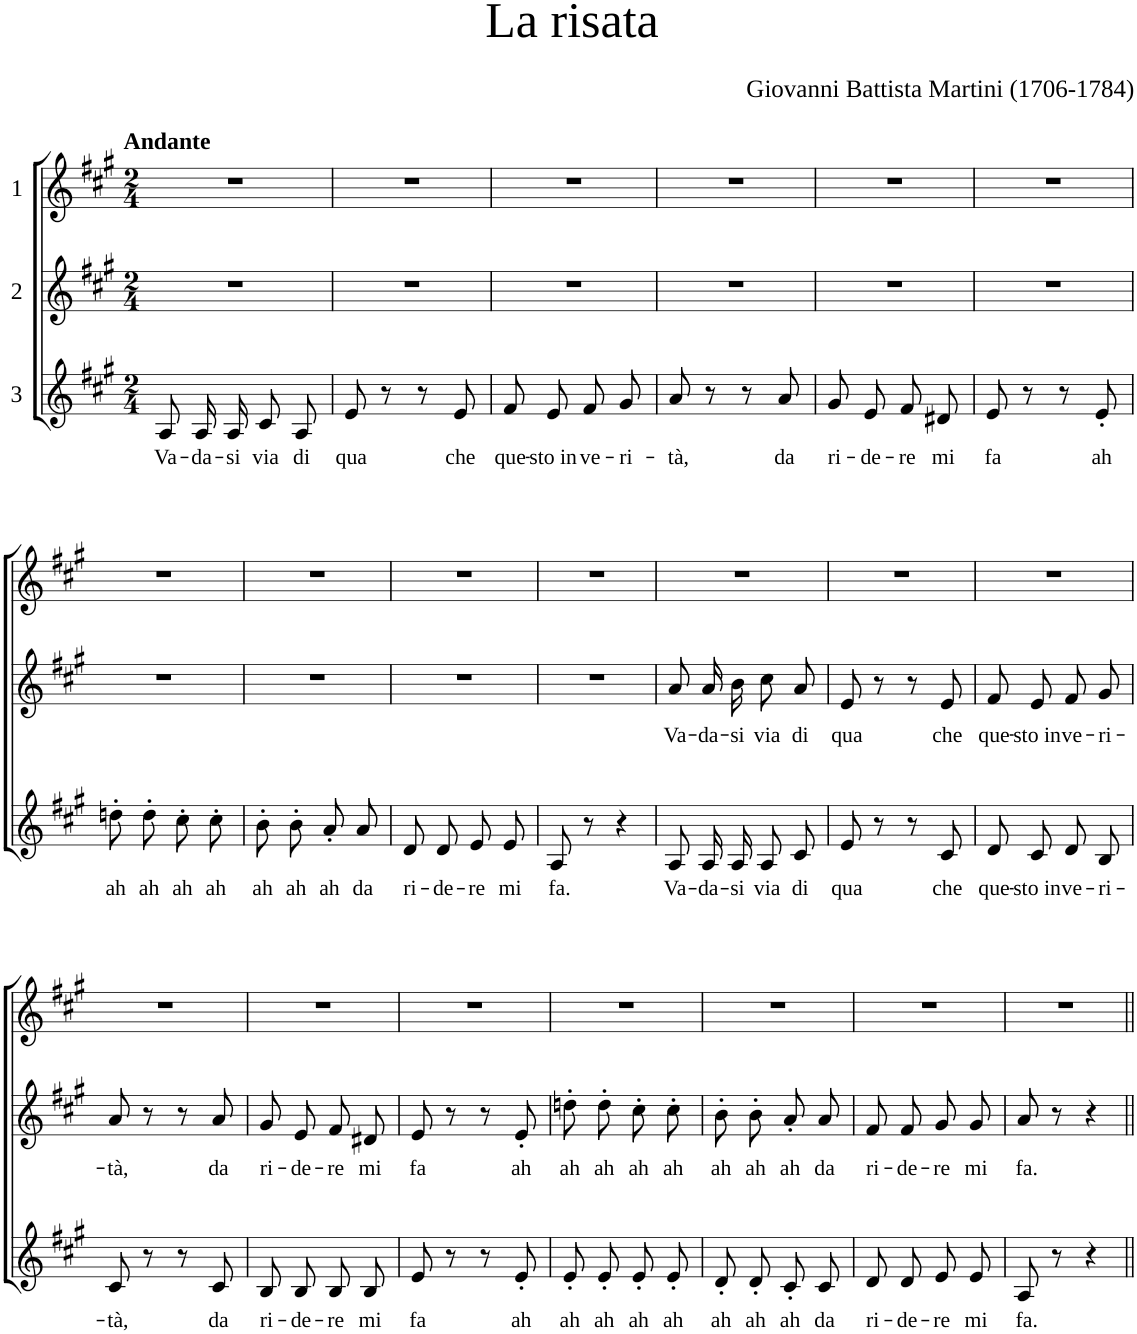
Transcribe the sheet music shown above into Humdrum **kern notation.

**kern	**text	**kern	**text	**kern
*part3	*part3	*part2	*part2	*part1
*staff3	*staff3	*staff2	*staff2	*staff1
*I"3	*	*I"2	*	*I"1
*clefG2	*	*clefG2	*	*clefG2
*k[f#c#g#]	*	*k[f#c#g#]	*	*k[f#c#g#]
*M2/4	*	*M2/4	*	*M2/4
=1	=1	=1	=1	=1
!	!	!	!	!LO:TX:a:B:t=Andante
!	!LO:LY:b	!	!	!
8A/L	Va-	2r	.	2r
!	!LO:LY:b	!	!	!
16A/L	-da-	.	.	.
!	!LO:LY:b	!	!	!
16A/JJ	-si	.	.	.
!	!LO:LY:b	!	!	!
8c#/L	via	.	.	.
!	!LO:LY:b	!	!	!
8A/J	di	.	.	.
=2	=2	=2	=2	=2
!	!LO:LY:b	!	!	!
8e/	qua	2r	.	2r
8r	.	.	.	.
8r	.	.	.	.
!	!LO:LY:b	!	!	!
8e/	che	.	.	.
=3	=3	=3	=3	=3
!	!LO:LY:b	!	!	!
8f#/L	que-	2r	.	2r
!	!LO:LY:b	!	!	!
8e/J	-sto in	.	.	.
!	!LO:LY:b	!	!	!
8f#/L	ve-	.	.	.
!	!LO:LY:b	!	!	!
8g#/J	-ri-	.	.	.
=4	=4	=4	=4	=4
!	!LO:LY:b	!	!	!
8a/	-tà,	2r	.	2r
8r	.	.	.	.
8r	.	.	.	.
!	!LO:LY:b	!	!	!
8a/	da	.	.	.
=5	=5	=5	=5	=5
!	!LO:LY:b	!	!	!
8g#/L	ri-	2r	.	2r
!	!LO:LY:b	!	!	!
8e/J	-de-	.	.	.
!	!LO:LY:b	!	!	!
8f#/L	-re	.	.	.
!	!LO:LY:b	!	!	!
8d#X/J	mi	.	.	.
=6	=6	=6	=6	=6
!	!LO:LY:b	!	!	!
8e/	fa	2r	.	2r
8r	.	.	.	.
8r	.	.	.	.
!	!LO:LY:b	!	!	!
8e'/	ah	.	.	.
!!LO:LB:g=z
=7	=7	=7	=7	=7
!	!LO:LY:b	!	!	!
8ddn'\L	ah	2r	.	2r
!	!LO:LY:b	!	!	!
8dd'\J	ah	.	.	.
!	!LO:LY:b	!	!	!
8cc#'\L	ah	.	.	.
!	!LO:LY:b	!	!	!
8cc#'\J	ah	.	.	.
=8	=8	=8	=8	=8
!	!LO:LY:b	!	!	!
8b'\L	ah	2r	.	2r
!	!LO:LY:b	!	!	!
8b'\J	ah	.	.	.
!	!LO:LY:b	!	!	!
8a'/L	ah	.	.	.
!	!LO:LY:b	!	!	!
8a/J	da	.	.	.
=9	=9	=9	=9	=9
!	!LO:LY:b	!	!	!
8d/L	ri-	2r	.	2r
!	!LO:LY:b	!	!	!
8d/J	-de-	.	.	.
!	!LO:LY:b	!	!	!
8e/L	-re	.	.	.
!	!LO:LY:b	!	!	!
8e/J	mi	.	.	.
=10	=10	=10	=10	=10
!	!LO:LY:b	!	!	!
8A/	fa.	2r	.	2r
8r	.	.	.	.
4r	.	.	.	.
=11	=11	=11	=11	=11
!	!LO:LY:b	!	!LO:LY:b	!
8A/L	Va-	8a/L	Va-	2r
!	!LO:LY:b	!	!LO:LY:b	!
16A/L	-da-	16a/L	-da-	.
!	!LO:LY:b	!	!LO:LY:b	!
16A/JJ	-si	16b/JJ	-si	.
!	!LO:LY:b	!	!LO:LY:b	!
8A/L	via	8cc#\L	via	.
!	!LO:LY:b	!	!LO:LY:b	!
8c#/J	di	8a\J	di	.
=12	=12	=12	=12	=12
!	!LO:LY:b	!	!LO:LY:b	!
8e/	qua	8e/	qua	2r
8r	.	8r	.	.
8r	.	8r	.	.
!	!LO:LY:b	!	!LO:LY:b	!
8c#/	che	8e/	che	.
=13	=13	=13	=13	=13
!	!LO:LY:b	!	!LO:LY:b	!
8d/L	que-	8f#/L	que-	2r
!	!LO:LY:b	!	!LO:LY:b	!
8c#/J	-sto in	8e/J	-sto in	.
!	!LO:LY:b	!	!LO:LY:b	!
8d/L	ve-	8f#/L	ve-	.
!	!LO:LY:b	!	!LO:LY:b	!
8B/J	-ri-	8g#/J	-ri-	.
!!LO:LB:g=z
=14	=14	=14	=14	=14
!	!LO:LY:b	!	!LO:LY:b	!
8c#/	-tà,	8a/	-tà,	2r
8r	.	8r	.	.
8r	.	8r	.	.
!	!LO:LY:b	!	!LO:LY:b	!
8c#/	da	8a/	da	.
=15	=15	=15	=15	=15
!	!LO:LY:b	!	!LO:LY:b	!
8B/L	ri-	8g#/L	ri-	2r
!	!LO:LY:b	!	!LO:LY:b	!
8B/J	-de-	8e/J	-de-	.
!	!LO:LY:b	!	!LO:LY:b	!
8B/L	-re	8f#/L	-re	.
!	!LO:LY:b	!	!LO:LY:b	!
8B/J	mi	8d#X/J	mi	.
=16	=16	=16	=16	=16
!	!LO:LY:b	!	!LO:LY:b	!
8e/	fa	8e/	fa	2r
8r	.	8r	.	.
8r	.	8r	.	.
!	!LO:LY:b	!	!LO:LY:b	!
8e'/	ah	8e'/	ah	.
=17	=17	=17	=17	=17
!	!LO:LY:b	!	!LO:LY:b	!
8e'/L	ah	8ddn'\L	ah	2r
!	!LO:LY:b	!	!LO:LY:b	!
8e'/J	ah	8dd'\J	ah	.
!	!LO:LY:b	!	!LO:LY:b	!
8e'/L	ah	8cc#'\L	ah	.
!	!LO:LY:b	!	!LO:LY:b	!
8e'/J	ah	8cc#'\J	ah	.
=18	=18	=18	=18	=18
!	!LO:LY:b	!	!LO:LY:b	!
8d'/L	ah	8b'\L	ah	2r
!	!LO:LY:b	!	!LO:LY:b	!
8d'/J	ah	8b'\J	ah	.
!	!LO:LY:b	!	!LO:LY:b	!
8c#'/L	ah	8a'/L	ah	.
!	!LO:LY:b	!	!LO:LY:b	!
8c#/J	da	8a/J	da	.
=19	=19	=19	=19	=19
!	!LO:LY:b	!	!LO:LY:b	!
8d/L	ri-	8f#/L	ri-	2r
!	!LO:LY:b	!	!LO:LY:b	!
8d/J	-de-	8f#/J	-de-	.
!	!LO:LY:b	!	!LO:LY:b	!
8e/L	-re	8g#/L	-re	.
!	!LO:LY:b	!	!LO:LY:b	!
8e/J	mi	8g#/J	mi	.
=20	=20	=20	=20	=20
!	!LO:LY:b	!	!LO:LY:b	!
8A/	fa.	8a/	fa.	2r
8r	.	8r	.	.
4r	.	4r	.	.
=||	=||	=||	=||	=||
*-	*-	*-	*-	*-
